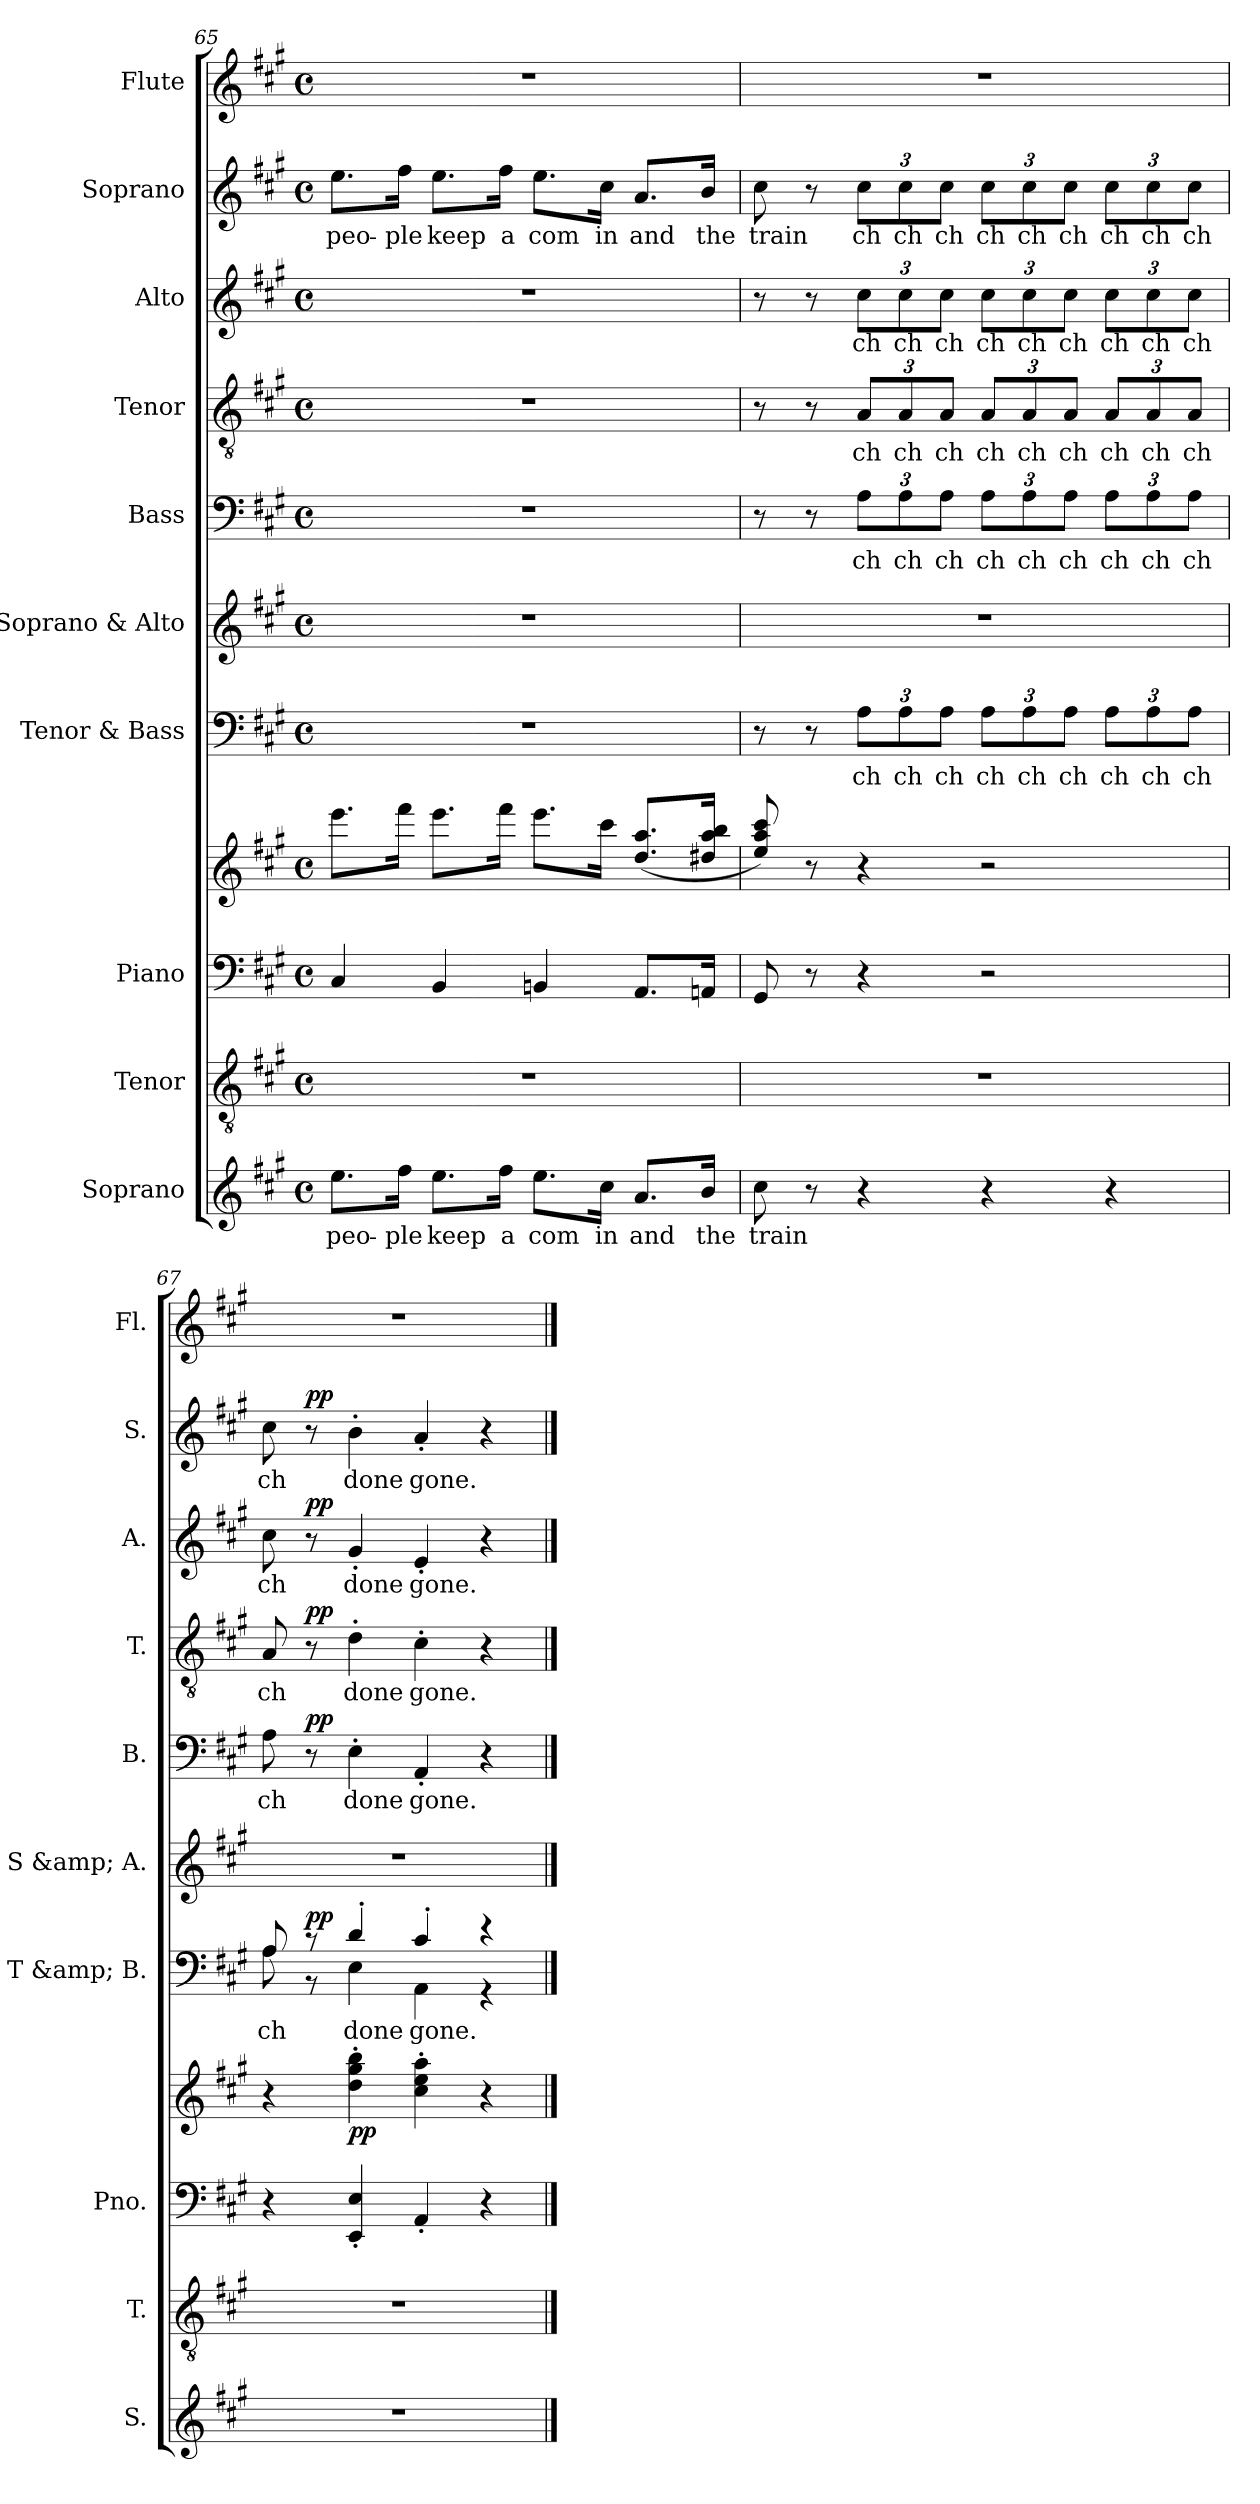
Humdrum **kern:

**kern	**text	**kern	**kern	**kern	**dynam	**kern	**text	**dynam	**kern	**kern	**text	**dynam	**kern	**text	**dynam	**kern	**text	**dynam	**kern	**text	**dynam	**kern
*part10	*part10	*part9	*part8	*part8	*part8	*part7	*part7	*part7	*part6	*part5	*part5	*part5	*part4	*part4	*part4	*part3	*part3	*part3	*part2	*part2	*part2	*part1
*staff11	*staff11	*staff10	*staff9	*staff8	*staff8/9	*staff7	*staff7	*staff7	*staff6	*staff5	*staff5	*staff5	*staff4	*staff4	*staff4	*staff3	*staff3	*staff3	*staff2	*staff2	*staff2	*staff1
*I"Soprano	*	*I"Tenor	*I"Piano	*	*	*I"Tenor &amp; Bass	*	*	*I"Soprano &amp; Alto	*I"Bass	*	*	*I"Tenor	*	*	*I"Alto	*	*	*I"Soprano	*	*	*I"Flute
*I'S.	*	*I'T.	*I'Pno.	*	*	*I'T &amp; B.	*	*	*I'S &amp; A.	*I'B.	*	*	*I'T.	*	*	*I'A.	*	*	*I'S.	*	*	*I'Fl.
*clefG2	*	*clefGv2	*clefF4	*clefG2	*	*clefF4	*	*	*clefG2	*clefF4	*	*	*clefGv2	*	*	*clefG2	*	*	*clefG2	*	*	*clefG2
*k[f#c#g#]	*	*k[f#c#g#]	*k[f#c#g#]	*k[f#c#g#]	*	*k[f#c#g#]	*	*	*k[f#c#g#]	*k[f#c#g#]	*	*	*k[f#c#g#]	*	*	*k[f#c#g#]	*	*	*k[f#c#g#]	*	*	*k[f#c#g#]
*M4/4	*	*M4/4	*M4/4	*M4/4	*	*M4/4	*	*	*M4/4	*M4/4	*	*	*M4/4	*	*	*M4/4	*	*	*M4/4	*	*	*M4/4
*met(c)	*	*met(c)	*met(c)	*met(c)	*	*met(c)	*	*	*met(c)	*met(c)	*	*	*met(c)	*	*	*met(c)	*	*	*met(c)	*	*	*met(c)
=65	=65	=65	=65	=65	=65	=65	=65	=65	=65	=65	=65	=65	=65	=65	=65	=65	=65	=65	=65	=65	=65	=65
!	!	!	!	!	!	!	!	!	!	!	!	!	!	!	!	!	!	!	!	!LO:LY:b	!	!
8.ee\L	peo-	1r	4C#/	8.eee\L	.	1r	.	.	1r	1r	.	.	1r	.	.	1r	.	.	8.ee\L	peo-	.	1r
!	!	!	!	!	!	!	!	!	!	!	!	!	!	!	!	!	!	!	!	!LO:LY:b	!	!
16ff#\Jk	-ple	.	.	16fff#\Jk	.	.	.	.	.	.	.	.	.	.	.	.	.	.	16ff#\Jk	-ple	.	.
!	!	!	!	!	!	!	!	!	!	!	!	!	!	!	!	!	!	!	!	!LO:LY:b	!	!
8.ee\L	keep	.	4BB/	8.eee\L	.	.	.	.	.	.	.	.	.	.	.	.	.	.	8.ee\L	keep	.	.
!	!	!	!	!	!	!	!	!	!	!	!	!	!	!	!	!	!	!	!	!LO:LY:b	!	!
16ff#\Jk	a	.	.	16fff#\Jk	.	.	.	.	.	.	.	.	.	.	.	.	.	.	16ff#\Jk	a	.	.
!	!	!	!	!	!	!	!	!	!	!	!	!	!	!	!	!	!	!	!	!LO:LY:b	!	!
8.ee\L	com	.	4BBn/	8.eee\L	.	.	.	.	.	.	.	.	.	.	.	.	.	.	8.ee\L	com	.	.
!	!	!	!	!	!	!	!	!	!	!	!	!	!	!	!	!	!	!	!	!LO:LY:b	!	!
16cc#\Jk	in	.	.	16ccc#\Jk	.	.	.	.	.	.	.	.	.	.	.	.	.	.	16cc#\Jk	in	.	.
!	!	!	!	!	!	!	!	!	!	!	!	!	!	!	!	!	!	!	!	!LO:LY:b	!	!
8.a/L	and	.	8.AA/L	(<8.dd/ 8.aa/L	.	.	.	.	.	.	.	.	.	.	.	.	.	.	8.a/L	and	.	.
!	!	!	!	!	!	!	!	!	!	!	!	!	!	!	!	!	!	!	!	!LO:LY:b	!	!
16b/Jk	the	.	16AAn/Jk	16dd#X/ 16aa/ 16bb/Jk	.	.	.	.	.	.	.	.	.	.	.	.	.	.	16b/Jk	the	.	.
!!LO:LB:g=z
=66	=66	=66	=66	=66	=66	=66	=66	=66	=66	=66	=66	=66	=66	=66	=66	=66	=66	=66	=66	=66	=66	=66
!	!	!	!	!	!	!	!	!	!	!	!	!	!	!	!	!	!	!	!	!LO:LY:b	!	!
8cc#\	train	1r	8GG#/	8ee/ 8aa/ 8ccc#/)	.	8r	.	.	1r	8r	.	.	8r	.	.	8r	.	.	8cc#\	train	.	1r
8r	.	.	8r	8r	.	8r	.	.	.	8r	.	.	8r	.	.	8r	.	.	8r	.	.	.
*	*	*	*	*	*	*Xbrackettup	*	*	*	*Xbrackettup	*	*	*	*	*	*	*	*	*	*	*	*
!	!	!	!	!	!	!	!	!	!	!	!LO:LY:b	!	!	!	!	!	!	!	!	!	!	!
*	*	*	*	*	*	*	*	*	*	*	*	*	*Xbrackettup	*	*	*	*	*	*	*	*	*
!	!	!	!	!	!	!	!	!	!	!	!	!	!	!LO:LY:b	!	!	!	!	!	!	!	!
*	*	*	*	*	*	*	*	*	*	*	*	*	*	*	*	*Xbrackettup	*	*	*	*	*	*
!	!	!	!	!	!	!	!	!	!	!	!	!	!	!	!	!	!LO:LY:b	!	!	!	!	!
*	*	*	*	*	*	*	*	*	*	*	*	*	*	*	*	*	*	*	*Xbrackettup	*	*	*
!	!	!	!	!	!	!	!	!	!	!	!	!	!	!	!	!	!	!	!	!LO:LY:b	!	!
4r	.	.	4r	4r	.	12A\L	ch	.	.	12A\L	ch	.	12A/L	ch	.	12cc#\L	ch	.	12cc#\L	ch	.	.
!	!	!	!	!	!	!	!	!	!	!	!LO:LY:b	!	!	!LO:LY:b	!	!	!LO:LY:b	!	!	!LO:LY:b	!	!
.	.	.	.	.	.	12A\	ch	.	.	12A\	ch	.	12A/	ch	.	12cc#\	ch	.	12cc#\	ch	.	.
!	!	!	!	!	!	!	!	!	!	!	!LO:LY:b	!	!	!LO:LY:b	!	!	!LO:LY:b	!	!	!LO:LY:b	!	!
.	.	.	.	.	.	12A\J	ch	.	.	12A\J	ch	.	12A/J	ch	.	12cc#\J	ch	.	12cc#\J	ch	.	.
!	!	!	!	!	!	!	!	!	!	!	!LO:LY:b	!	!	!LO:LY:b	!	!	!LO:LY:b	!	!	!LO:LY:b	!	!
4r	.	.	2r	2r	.	12A\L	ch	.	.	12A\L	ch	.	12A/L	ch	.	12cc#\L	ch	.	12cc#\L	ch	.	.
!	!	!	!	!	!	!	!	!	!	!	!LO:LY:b	!	!	!LO:LY:b	!	!	!LO:LY:b	!	!	!LO:LY:b	!	!
.	.	.	.	.	.	12A\	ch	.	.	12A\	ch	.	12A/	ch	.	12cc#\	ch	.	12cc#\	ch	.	.
!	!	!	!	!	!	!	!	!	!	!	!LO:LY:b	!	!	!LO:LY:b	!	!	!LO:LY:b	!	!	!LO:LY:b	!	!
.	.	.	.	.	.	12A\J	ch	.	.	12A\J	ch	.	12A/J	ch	.	12cc#\J	ch	.	12cc#\J	ch	.	.
!	!	!	!	!	!	!	!	!	!	!	!LO:LY:b	!	!	!LO:LY:b	!	!	!LO:LY:b	!	!	!LO:LY:b	!	!
4r	.	.	.	.	.	12A\L	ch	.	.	12A\L	ch	.	12A/L	ch	.	12cc#\L	ch	.	12cc#\L	ch	.	.
!	!	!	!	!	!	!	!	!	!	!	!LO:LY:b	!	!	!LO:LY:b	!	!	!LO:LY:b	!	!	!LO:LY:b	!	!
.	.	.	.	.	.	12A\	ch	.	.	12A\	ch	.	12A/	ch	.	12cc#\	ch	.	12cc#\	ch	.	.
!	!	!	!	!	!	!	!	!	!	!	!LO:LY:b	!	!	!LO:LY:b	!	!	!LO:LY:b	!	!	!LO:LY:b	!	!
.	.	.	.	.	.	12A\J	ch	.	.	12A\J	ch	.	12A/J	ch	.	12cc#\J	ch	.	12cc#\J	ch	.	.
=67	=67	=67	=67	=67	=67	=67	=67	=67	=67	=67	=67	=67	=67	=67	=67	=67	=67	=67	=67	=67	=67	=67
*	*	*	*	*	*	*^	*	*	*	*	*	*	*	*	*	*	*	*	*	*	*	*
!	!	!	!	!	!	!	!	!	!	!	!	!LO:LY:b	!	!	!LO:LY:b	!	!	!LO:LY:b	!	!	!LO:LY:b	!	!
1r	.	1r	4r	4r	.	8A/	8A\	ch	.	1r	8A\	ch	.	8A/	ch	.	8cc#\	ch	.	8cc#\	ch	.	1r
!	!	!	!	!	!	!	!	!	!LO:DY:a	!	!	!	!LO:DY:a	!	!	!LO:DY:a	!	!	!LO:DY:a	!	!	!LO:DY:a	!
.	.	.	.	.	.	8r	8r	.	pp	.	8r	.	pp	8r	.	pp	8r	.	pp	8r	.	pp	.
!	!	!	!	!	!LO:DY:b	!	!	!	!	!	!	!LO:LY:b	!	!	!LO:LY:b	!	!	!LO:LY:b	!	!	!LO:LY:b	!	!
.	.	.	4EE/' 4E/'	4dd\' 4gg#\' 4bb\'	pp	4d'/	4E\	done	.	.	4E'\	done	.	4d'\	done	.	4g#'/	done	.	4b'\	done	.	.
!	!	!	!	!	!	!	!	!	!	!	!	!LO:LY:b	!	!	!LO:LY:b	!	!	!LO:LY:b	!	!	!LO:LY:b	!	!
.	.	.	4AA'/	4cc#\' 4ee\' 4aa\'	.	4c#'/	4AA\	gone.	.	.	4AA'/	gone.	.	4c#'\	gone.	.	4e'/	gone.	.	4a'/	gone.	.	.
.	.	.	4r	4r	.	4r	4r	.	.	.	4r	.	.	4r	.	.	4r	.	.	4r	.	.	.
*	*	*	*	*	*	*v	*v	*	*	*	*	*	*	*	*	*	*	*	*	*	*	*	*
==	==	==	==	==	==	==	==	==	==	==	==	==	==	==	==	==	==	==	==	==	==	==
*-	*-	*-	*-	*-	*-	*-	*-	*-	*-	*-	*-	*-	*-	*-	*-	*-	*-	*-	*-	*-	*-	*-
